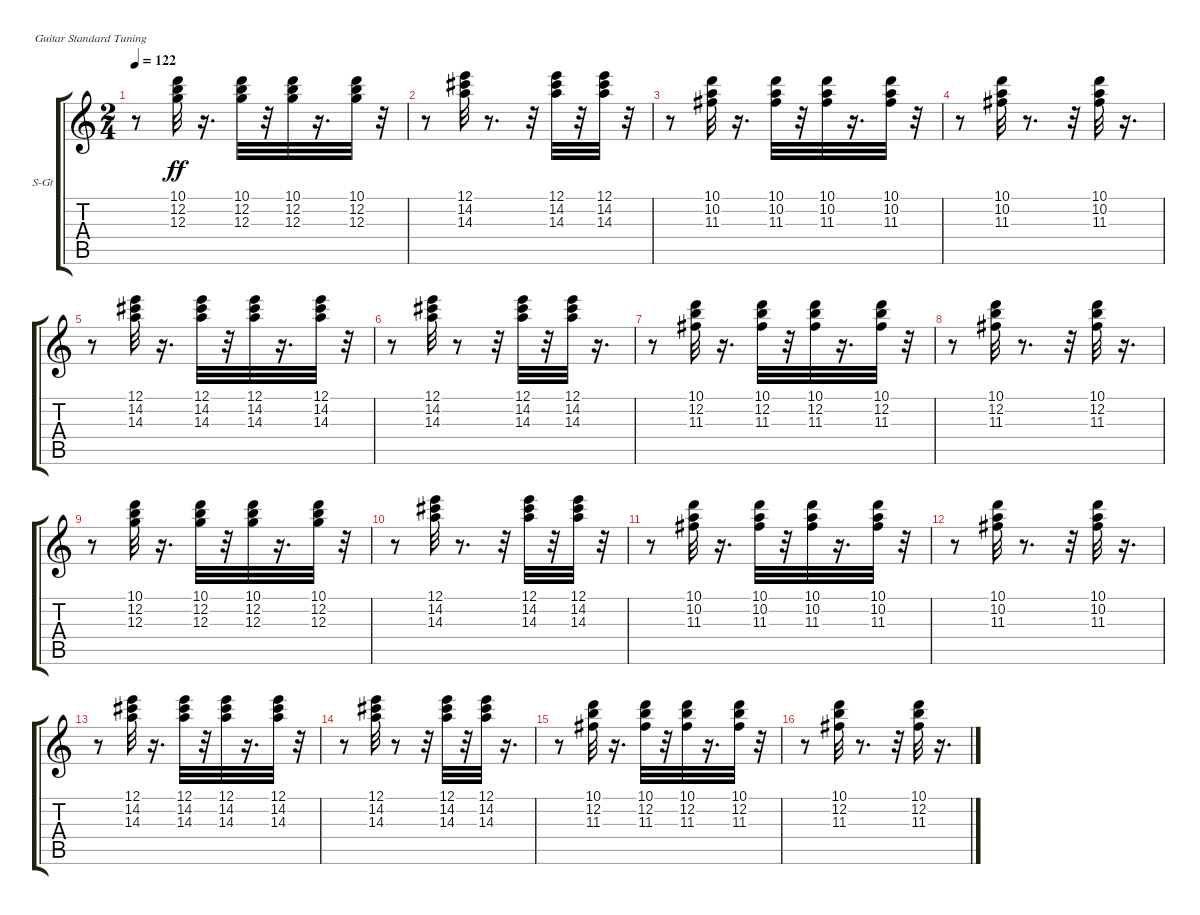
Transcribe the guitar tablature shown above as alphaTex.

\bracketExtendMode groupsimilarinstruments
\firstSystemTrackNameOrientation horizontal
\otherSystemsTrackNameOrientation horizontal
\track ("Гитара 2" "S-Gt") {instrument rockorgan}
\staff {score tabs}
\tuning (E4 B3 G3 D3 A2 E2)
\displaytranspose 12
\ts (2 4)
\tempo 122
\clef g2
\ks c
r.8{dy ff} (10.1 12.2 12.3).32 r.16{d} (10.1 12.2 12.3).32 r.32 (10.1 12.2 12.3).32 r.16{d} (10.1 12.2 12.3).32 r.32 |
r.8 (12.1 14.2 14.3).32 r.8{d} r.32 (12.1 14.2 14.3).32 r.32 (12.1 14.2 14.3).32 r.32 |
r.8 (10.1 10.2 11.3).32 r.16{d} (10.1 10.2 11.3).32 r.32 (10.1 10.2 11.3).32 r.16{d} (10.1 10.2 11.3).32 r.32 |
r.8 (10.1 10.2 11.3).32 r.8{d} r.32 (10.1 10.2 11.3).32 r.16{d} |
r.8 (12.1 14.2 14.3).32 r.16{d} (12.1 14.2 14.3).32 r.32 (12.1 14.2 14.3).32 r.16{d} (12.1 14.2 14.3).32 r.32 |
r.8 (12.1 14.2 14.3).32 r.8 r.32 (12.1 14.2 14.3).32 r.32 (12.1 14.2 14.3).32 r.16{d} |
r.8 (10.1 12.2 11.3).32 r.16{d} (10.1 12.2 11.3).32 r.32 (10.1 12.2 11.3).32 r.16{d} (10.1 12.2 11.3).32 r.32 |
r.8 (10.1 12.2 11.3).32 r.8{d} r.32 (10.1 12.2 11.3).32 r.16{d} |
r.8 (10.1 12.2 12.3).32 r.16{d} (10.1 12.2 12.3).32 r.32 (10.1 12.2 12.3).32 r.16{d} (10.1 12.2 12.3).32 r.32 |
r.8 (12.1 14.2 14.3).32 r.8{d} r.32 (12.1 14.2 14.3).32 r.32 (12.1 14.2 14.3).32 r.32 |
r.8 (10.1 10.2 11.3).32 r.16{d} (10.1 10.2 11.3).32 r.32 (10.1 10.2 11.3).32 r.16{d} (10.1 10.2 11.3).32 r.32 |
r.8 (10.1 10.2 11.3).32 r.8{d} r.32 (10.1 10.2 11.3).32 r.16{d} |
r.8 (12.1 14.2 14.3).32 r.16{d} (12.1 14.2 14.3).32 r.32 (12.1 14.2 14.3).32 r.16{d} (12.1 14.2 14.3).32 r.32 |
r.8 (12.1 14.2 14.3).32 r.8 r.32 (12.1 14.2 14.3).32 r.32 (12.1 14.2 14.3).32 r.16{d} |
r.8 (10.1 12.2 11.3).32 r.16{d} (10.1 12.2 11.3).32 r.32 (10.1 12.2 11.3).32 r.16{d} (10.1 12.2 11.3).32 r.32 |
r.8 (10.1 12.2 11.3).32 r.8{d} r.32 (10.1 12.2 11.3).32 r.16{d}
